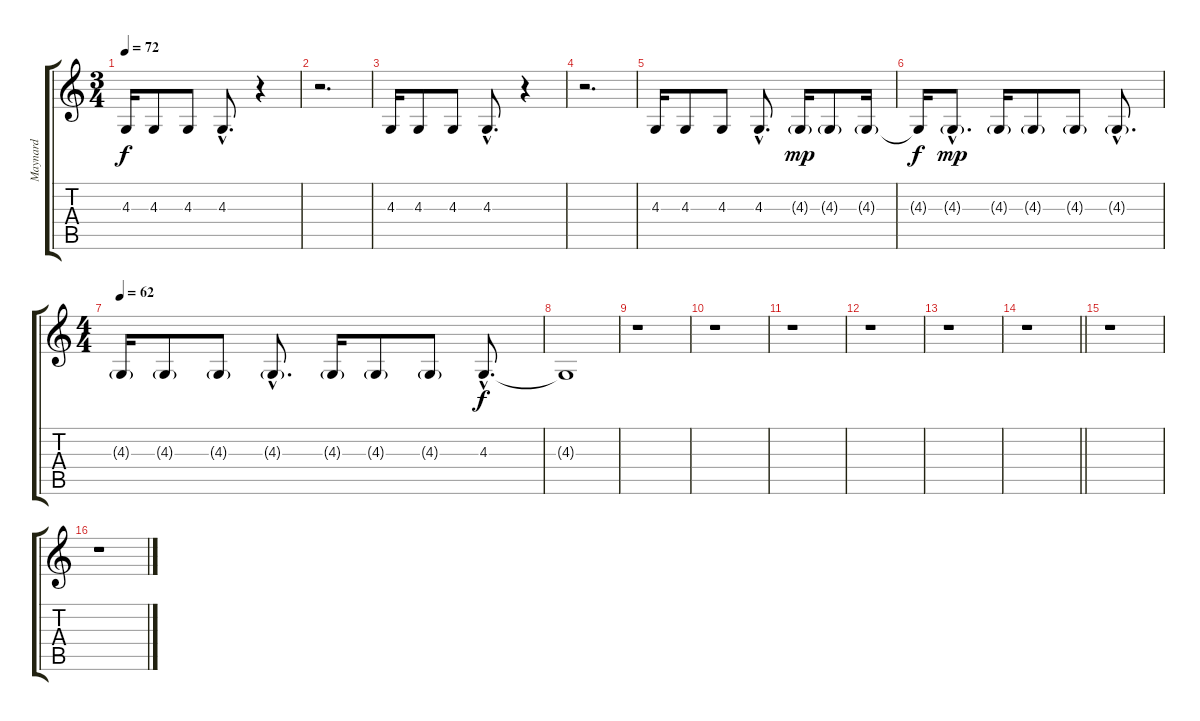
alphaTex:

\track ("Maynard" "Maynard") {instrument breathnoise}
\staff {score tabs}
\tuning (Db4 Ab3 Eb3 B2 Gb2 Db2) {hide}
\ts (3 4)
\tempo 72
\clef g2
\ks c
4.3.16{dy f instrument breathnoise} 4.3.8 4.3.8 4.3{hac}.8{d} r.4 |
r.2{d} |
4.3.16 4.3.8 4.3.8 4.3{hac}.8{d} r.4 |
r.2{d} |
4.3.16 4.3.8 4.3.8 4.3{hac}.8{d} 4.3{g}.16{dy mp} 4.3{g}.8 4.3{g}.16 |
4.3{t}.16{dy f} 4.3{g hac}.8{d dy mp} 4.3{g}.16 4.3{g}.8 4.3{g}.8 4.3{g hac}.8{d} |
\ts (4 4)
\tempo 62
4.3{g}.16 4.3{g}.8 4.3{g}.8 4.3{g hac}.8{d} 4.3{g}.16 4.3{g}.8 4.3{g}.8 4.3{hac}.8{d dy f} |
4.3{t}.1 |
r.1 |
r.1 |
r.1 |
r.1 |
r.1 |
\barLineRight lightlight
r.1 |
r.1 |
r.1
